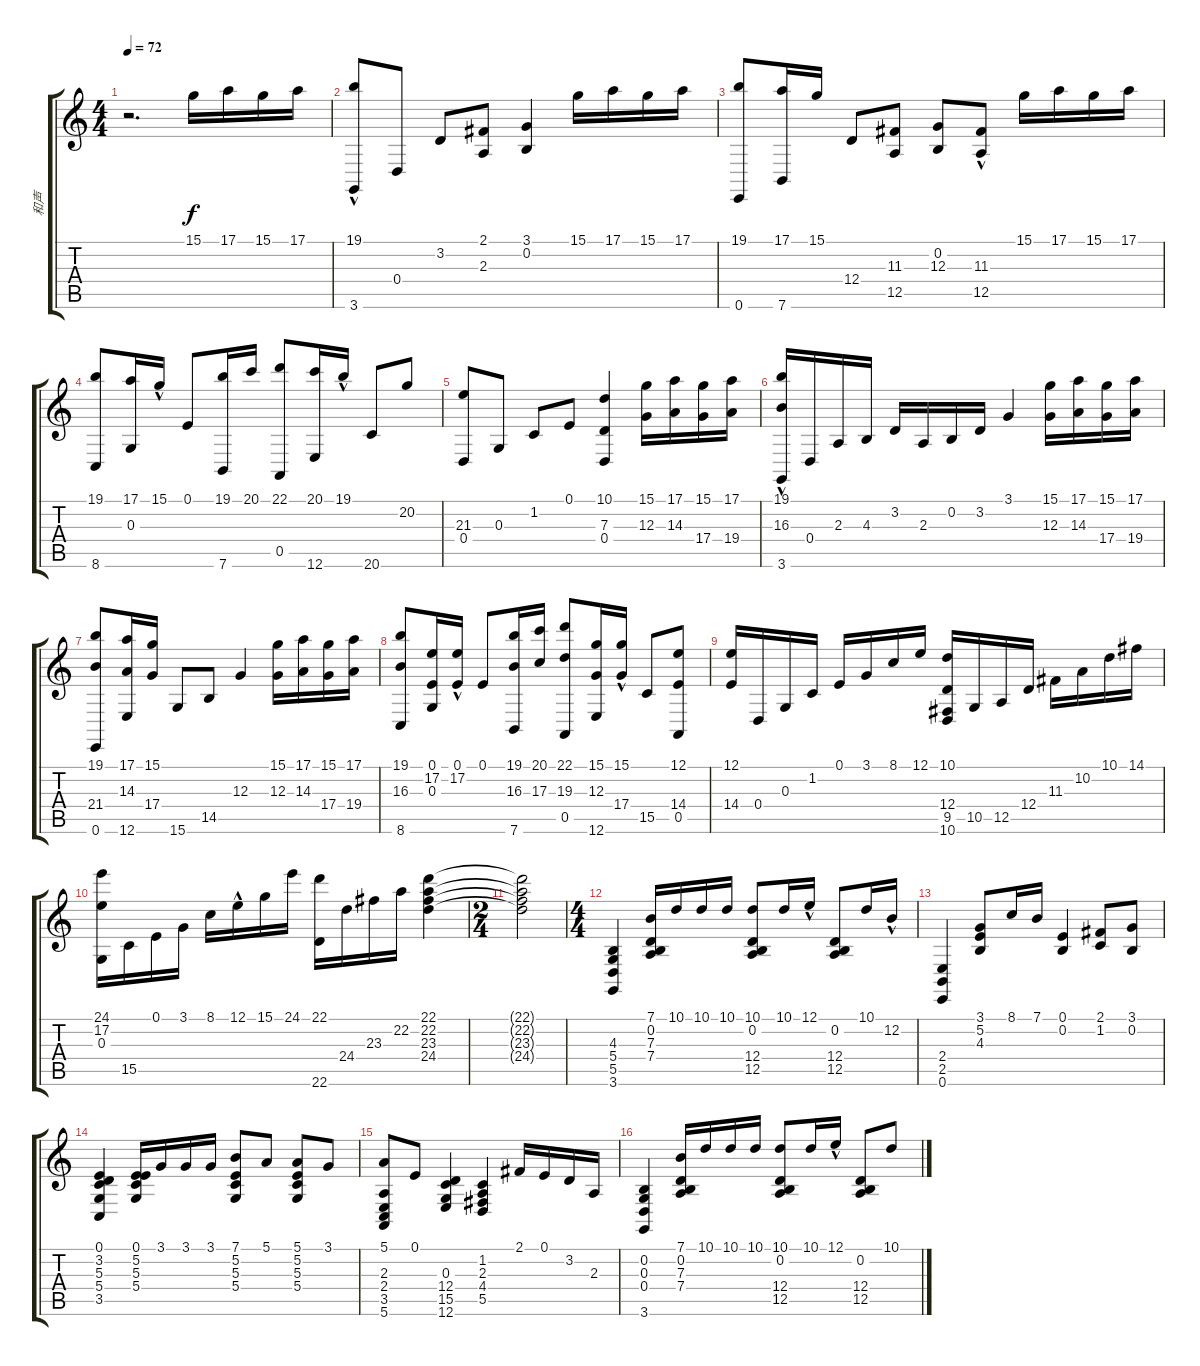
\track ("和声" "和声") {instrument stringensemble2}
\staff {score tabs}
\tuning (E4 B3 G3 D3 A2 E2) {hide}
\ts (4 4)
\tempo 72
\clef g2
\ks c
r.2{d dy f instrument stringensemble2} 15.1.16 17.1.16 15.1.16 17.1.16 |
(19.1{hac} 3.6).8 0.4.8 3.2.8 (2.1 2.3).8 (3.1 0.2).4 15.1.16 17.1.16 15.1.16 17.1.16 |
(19.1 0.6).8 (17.1 7.6).16 15.1.16 12.4.8 (11.3 12.5).8 (0.2 12.3).8 (11.3 12.5{hac}).8 15.1.16 17.1.16 15.1.16 17.1.16 |
(19.1 8.6).8 (17.1 0.3).16 15.1{hac}.16 0.1.8 (19.1 7.6).16 20.1.16 (22.1 0.5).8 (20.1 12.6).16 19.1{hac}.16 20.6.8 20.2.8 |
(21.3 0.4).8 0.3.8 1.2.8 0.1.8 (10.1 7.3 0.4).4 (15.1 12.3).16 (17.1 14.3).16 (15.1 17.4).16 (17.1 19.4).16 |
(19.1{hac} 16.3{hac} 3.6).16 0.4.16 2.3.16 4.3.16 3.2.16 2.3.16 0.2.16 3.2.16 3.1.4 (15.1 12.3).16 (17.1 14.3).16 (15.1 17.4).16 (17.1 19.4).16 |
(19.1 21.4 0.6).8 (17.1 14.3 12.6).16 (15.1 17.4).16 15.6.8 14.5.8 12.3.4 (15.1 12.3).16 (17.1 14.3).16 (15.1 17.4).16 (17.1 19.4).16 |
(19.1 16.3 8.6).8 (0.1 17.2 0.3).16 (0.1 17.2{hac}).16 0.1.8 (19.1 16.3 7.6).16 (20.1 17.3).16 (22.1 19.3 0.5).8 (15.1 12.3 12.6).16 (15.1{hac} 17.4{hac}).16 15.5.8 (12.1 14.4 0.5).8 |
(12.1 14.4).16 0.4.16 0.3.16 1.2.16 0.1.16 3.1.16 8.1.16 12.1.16 (10.1 12.4 9.5 10.6).16 10.5.16 12.5.16 12.4.16 11.3.16 10.2.16 10.1.16 14.1.16 |
(24.1 17.2 0.3).16 15.5.16 0.1.16 3.1.16 8.1.16 12.1{hac}.16 15.1.16 24.1.16 (22.1 22.6).16 24.4.16 23.3.16 22.2.16 (22.1 22.2 23.3 24.4).4 |
\ts (2 4)
(22.1{t} 22.2{t} 23.3{t} 24.4{t}).2 |
\ts (4 4)
(4.3 5.4 5.5 3.6).4 (7.1 0.2 7.3 7.4).16 10.1.16 10.1.16 10.1.16 (10.1 0.2 12.4 12.5).8 10.1.16 12.1{hac}.16 (0.2 12.4 12.5).8 10.1.16 12.2{hac}.16 |
(2.4 2.5 0.6).4 (3.1 5.2 4.3).8 8.1.16 7.1.16 (0.1 0.2).4 (2.1 1.2).8 (3.1 0.2).8 |
(0.1 3.2 5.3 5.4 3.5).4 (0.1 5.2 5.3 5.4).16 3.1.16 3.1.16 3.1.16 (7.1 5.2 5.3 5.4).8 5.1.8 (5.1 5.2 5.3 5.4).8 3.1.8 |
(5.1 2.3 2.4 3.5 5.6).8 0.1.8 (0.3 12.4 15.5 12.6).4 (1.2 2.3 4.4 5.5).4 2.1.16 0.1.16 3.2.16 2.3.16 |
(0.2 0.3 0.4 3.6).4 (7.1 0.2 7.3 7.4).16 10.1.16 10.1.16 10.1.16 (10.1 0.2 12.4 12.5).8 10.1.16 12.1{hac}.16 (0.2 12.4 12.5).8 10.1.8
